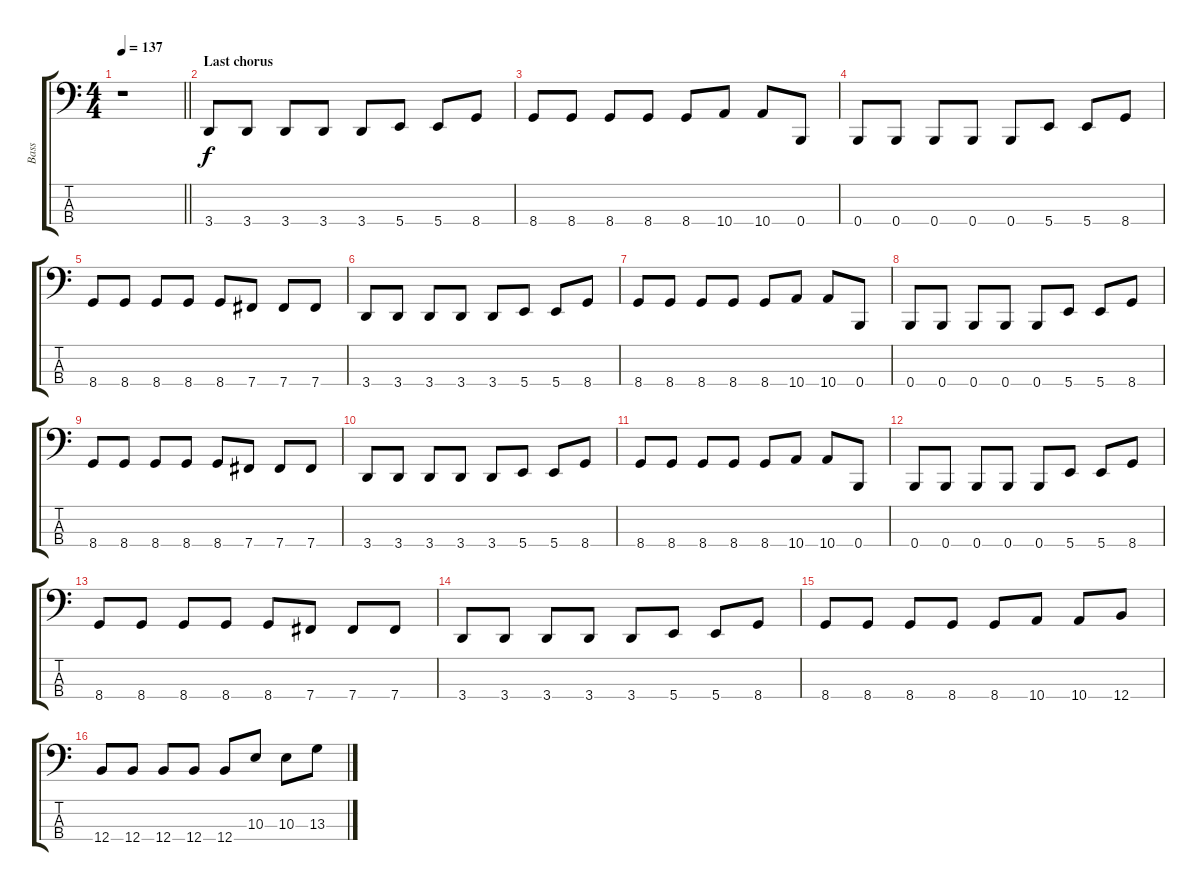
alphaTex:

\track ("Bass" "Bass") {instrument synthbass2}
\staff {score tabs}
\tuning (E2 B1 Gb1 B0) {hide}
\ts (4 4)
\tempo 137
\clef f4
\barLineRight lightlight
\ks c
r.1{dy f} |
\section ("" "Last chorus")
3.4.8 3.4.8 3.4.8 3.4.8 3.4.8 5.4.8 5.4.8 8.4.8 |
8.4.8 8.4.8 8.4.8 8.4.8 8.4.8 10.4.8 10.4.8 0.4.8 |
0.4.8 0.4.8 0.4.8 0.4.8 0.4.8 5.4.8 5.4.8 8.4.8 |
8.4.8 8.4.8 8.4.8 8.4.8 8.4.8 7.4.8 7.4.8 7.4.8 |
3.4.8 3.4.8 3.4.8 3.4.8 3.4.8 5.4.8 5.4.8 8.4.8 |
8.4.8 8.4.8 8.4.8 8.4.8 8.4.8 10.4.8 10.4.8 0.4.8 |
0.4.8 0.4.8 0.4.8 0.4.8 0.4.8 5.4.8 5.4.8 8.4.8 |
8.4.8 8.4.8 8.4.8 8.4.8 8.4.8 7.4.8 7.4.8 7.4.8 |
3.4.8 3.4.8 3.4.8 3.4.8 3.4.8 5.4.8 5.4.8 8.4.8 |
8.4.8 8.4.8 8.4.8 8.4.8 8.4.8 10.4.8 10.4.8 0.4.8 |
0.4.8 0.4.8 0.4.8 0.4.8 0.4.8 5.4.8 5.4.8 8.4.8 |
8.4.8 8.4.8 8.4.8 8.4.8 8.4.8 7.4.8 7.4.8 7.4.8 |
3.4.8 3.4.8 3.4.8 3.4.8 3.4.8 5.4.8 5.4.8 8.4.8 |
8.4.8 8.4.8 8.4.8 8.4.8 8.4.8 10.4.8 10.4.8 12.4.8 |
12.4.8 12.4.8 12.4.8 12.4.8 12.4.8 10.3.8 10.3.8 13.3.8
